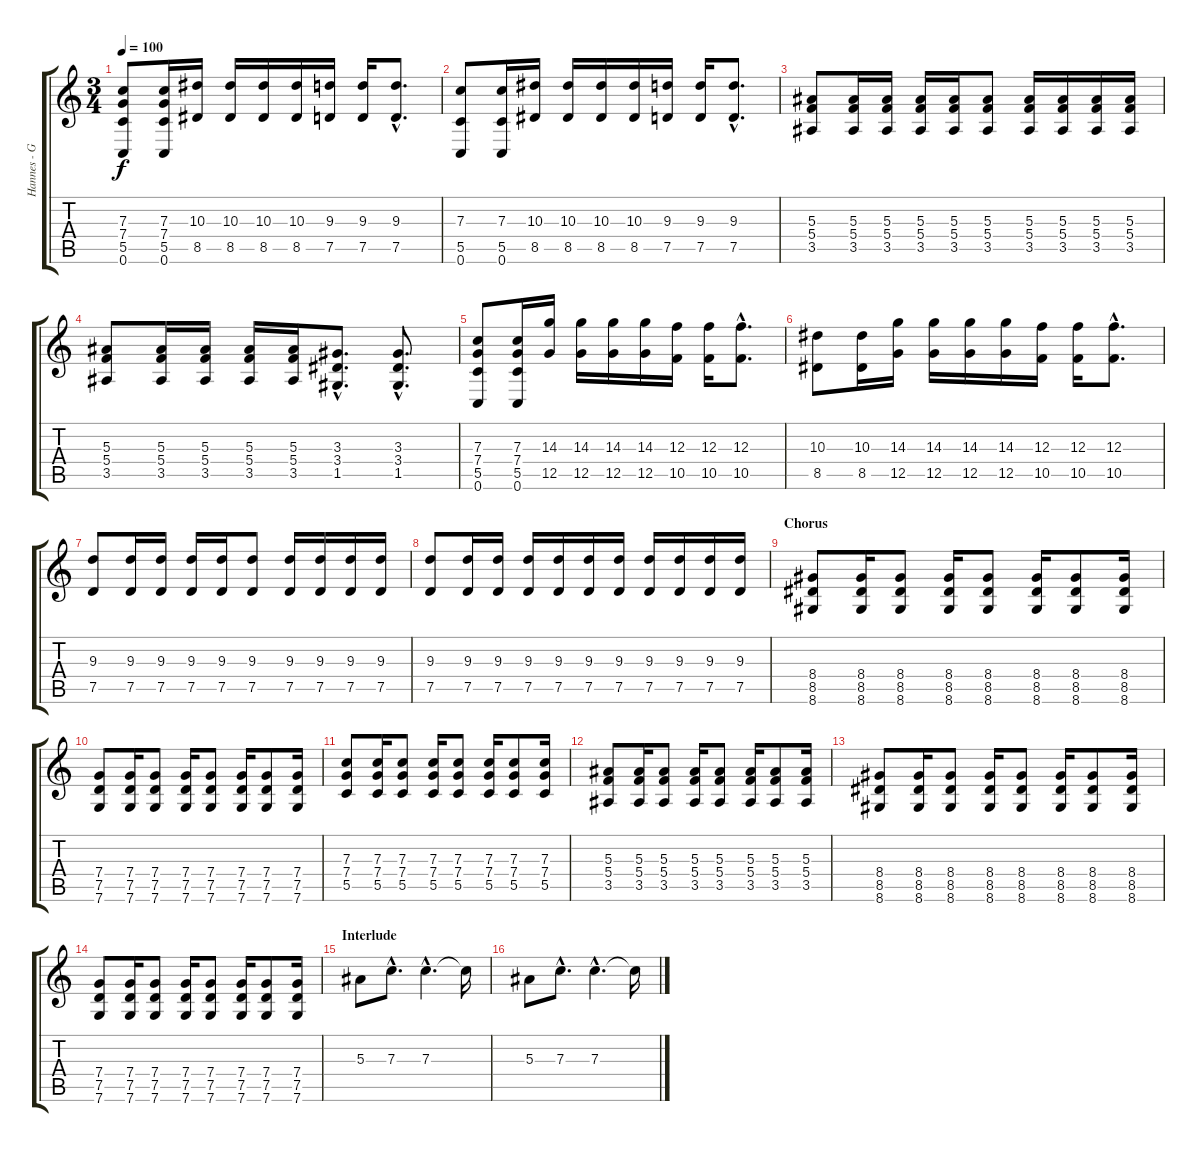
\track ("Hannes - Guitar" "Hannes - G") {instrument distortionguitar}
\staff {score tabs}
\tuning (D4 A3 F3 C3 G2 C2) {hide}
\ts (3 4)
\tempo 100
\clef g2
\ks c
(7.3 7.4 5.5 0.6).8{dy f} (7.3 7.4 5.5 0.6).16 (10.3 8.5).16 (10.3 8.5).16 (10.3 8.5).16 (10.3 8.5).16 (9.3 7.5).16 (9.3 7.5).16 (9.3{hac} 7.5{hac}).8{d} |
(7.3 5.5 0.6).8 (7.3 5.5 0.6).16 (10.3 8.5).16 (10.3 8.5).16 (10.3 8.5).16 (10.3 8.5).16 (9.3 7.5).16 (9.3 7.5).16 (9.3{hac} 7.5{hac}).8{d} |
(5.3 5.4 3.5).8 (5.3 5.4 3.5).16 (5.3 5.4 3.5).16 (5.3 5.4 3.5).16 (5.3 5.4 3.5).16 (5.3 5.4 3.5).8 (5.3 5.4 3.5).16 (5.3 5.4 3.5).16 (5.3 5.4 3.5).16 (5.3 5.4 3.5).16 |
(5.3 5.4 3.5).8 (5.3 5.4 3.5).16 (5.3 5.4 3.5).16 (5.3 5.4 3.5).16 (5.3 5.4 3.5).16 (3.3{hac} 3.4{hac} 1.5{hac}).8{d} (3.3{hac} 3.4{hac} 1.5{hac}).8{d} |
(7.3 7.4 5.5 0.6).8 (7.3 7.4 5.5 0.6).16 (14.3 12.5).16 (14.3 12.5).16 (14.3 12.5).16 (14.3 12.5).16 (12.3 10.5).16 (12.3 10.5).16 (12.3{hac} 10.5{hac}).8{d} |
(10.3 8.5).8 (10.3 8.5).16 (14.3 12.5).16 (14.3 12.5).16 (14.3 12.5).16 (14.3 12.5).16 (12.3 10.5).16 (12.3 10.5).16 (12.3{hac} 10.5{hac}).8{d} |
(9.3 7.5).8 (9.3 7.5).16 (9.3 7.5).16 (9.3 7.5).16 (9.3 7.5).16 (9.3 7.5).8 (9.3 7.5).16 (9.3 7.5).16 (9.3 7.5).16 (9.3 7.5).16 |
(9.3 7.5).8 (9.3 7.5).16 (9.3 7.5).16 (9.3 7.5).16 (9.3 7.5).16 (9.3 7.5).16 (9.3 7.5).16 (9.3 7.5).16 (9.3 7.5).16 (9.3 7.5).16 (9.3 7.5).16 |
\section ("" "Chorus")
(8.4 8.5 8.6).8 (8.4 8.5 8.6).16 (8.4 8.5 8.6).8 (8.4 8.5 8.6).16 (8.4 8.5 8.6).8 (8.4 8.5 8.6).16 (8.4 8.5 8.6).8 (8.4 8.5 8.6).16 |
(7.4 7.5 7.6).8 (7.4 7.5 7.6).16 (7.4 7.5 7.6).8 (7.4 7.5 7.6).16 (7.4 7.5 7.6).8 (7.4 7.5 7.6).16 (7.4 7.5 7.6).8 (7.4 7.5 7.6).16 |
(7.3 7.4 5.5).8 (7.3 7.4 5.5).16 (7.3 7.4 5.5).8 (7.3 7.4 5.5).16 (7.3 7.4 5.5).8 (7.3 7.4 5.5).16 (7.3 7.4 5.5).8 (7.3 7.4 5.5).16 |
(5.3 5.4 3.5).8 (5.3 5.4 3.5).16 (5.3 5.4 3.5).8 (5.3 5.4 3.5).16 (5.3 5.4 3.5).8 (5.3 5.4 3.5).16 (5.3 5.4 3.5).8 (5.3 5.4 3.5).16 |
(8.4 8.5 8.6).8 (8.4 8.5 8.6).16 (8.4 8.5 8.6).8 (8.4 8.5 8.6).16 (8.4 8.5 8.6).8 (8.4 8.5 8.6).16 (8.4 8.5 8.6).8 (8.4 8.5 8.6).16 |
(7.4 7.5 7.6).8 (7.4 7.5 7.6).16 (7.4 7.5 7.6).8 (7.4 7.5 7.6).16 (7.4 7.5 7.6).8 (7.4 7.5 7.6).16 (7.4 7.5 7.6).8 (7.4 7.5 7.6).16 |
\section ("" "Interlude")
5.3.8 7.3{hac}.8{d} 7.3{hac}.4{d} 7.3{t}.16 |
5.3.8 7.3{hac}.8{d} 7.3{hac}.4{d} 7.3{t}.16
